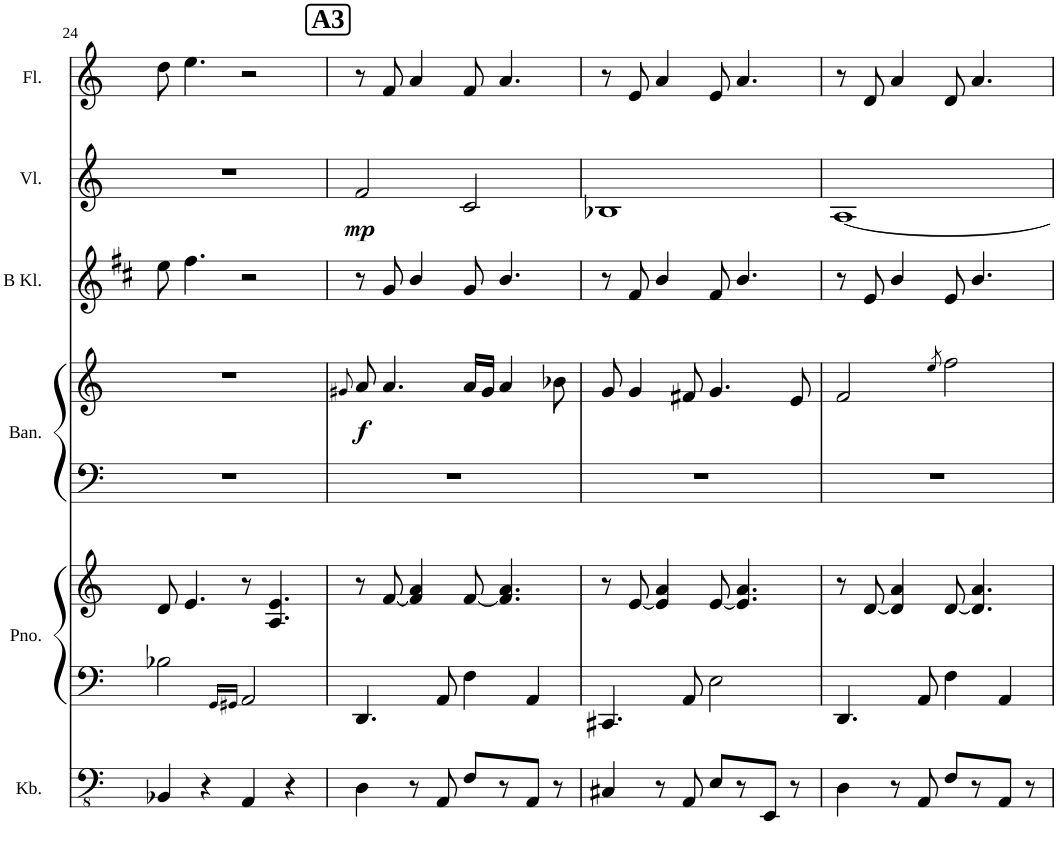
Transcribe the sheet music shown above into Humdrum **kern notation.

**kern	**kern	**kern	**kern	**kern	**dynam	**kern	**kern	**dynam	**kern
*part6	*part5	*part5	*part4	*part4	*part4	*part3	*part2	*part2	*part1
*staff8	*staff7	*staff6	*staff5	*staff4	*staff4/5	*staff3	*staff2	*staff2	*staff1
*I"Kontrabass	*I"Piano	*	*I"Bandoneon	*	*	*I"B Klarinette	*I"Violine	*	*I"Flöte
*I'Kb.	*I'Pno.	*	*I'Ban.	*	*	*I'B Kl.	*I'Vl.	*	*I'Fl.
!!LO:PB:g=z
*clefFv4	*clefF4	*clefG2	*clefF4	*clefG2	*	*clefG2	*clefG2	*	*clefG2
*Trd7c12	*	*	*	*	*	*Trd1c2	*	*	*
*k[]	*k[]	*k[]	*k[]	*k[]	*	*k[f#c#]	*k[]	*	*k[]
*M4/4	*M4/4	*M4/4	*M4/4	*M4/4	*	*M4/4	*M4/4	*	*M4/4
*met(c)	*met(c)	*met(c)	*met(c)	*met(c)	*	*met(c)	*met(c)	*	*met(c)
=24	=24	=24	=24	=24	=24	=24	=24	=24	=24
4BBB-X/	2B-X\	8d/	1r	1r	.	8ee\	1r	.	8dd\
.	.	4.e/	.	.	.	4.ff#\	.	.	4.ee\
4r	.	.	.	.	.	.	.	.	.
.	16qGG/LL	.	.	.	.	.	.	.	.
.	16qGG#X/JJ	.	.	.	.	.	.	.	.
4AAA/	2AA/	8r	.	.	.	2r	.	.	2r
.	.	4.A/ 4.e/	.	.	.	.	.	.	.
4r	.	.	.	.	.	.	.	.	.
!!LO:REH:place=s1:a:B:cj:fs=14:t=A3
=25	=25	=25	=25	=25	=25	=25	=25	=25	=25
.	.	.	.	8qg#X/	.	.	.	.	.
!	!	!	!	!	!LO:DY:b	!	!	!LO:DY:b	!
4DD\	4.DD/	8r	1r	8a/	f	8r	2f/	mp	8r
.	.	[8f/	.	4.a/	.	8g/	.	.	8f/
8r	.	4f/] 4a/	.	.	.	4b/	.	.	4a/
8AAA/	8AA/	.	.	.	.	.	.	.	.
8FF/L	4F\	[8f/	.	16a/LL	.	8g/	2c/	.	8f/
.	.	.	.	16g#/JJ	.	.	.	.	.
8r	.	4.f/] 4.a/	.	4a/	.	4.b/	.	.	4.a/
8AAA/J	4AA/	.	.	.	.	.	.	.	.
8r	.	.	.	8b-X\	.	.	.	.	.
=26	=26	=26	=26	=26	=26	=26	=26	=26	=26
4CC#X/	4.CC#X/	8r	1r	8g/	.	8r	1B-X	.	8r
.	.	[8e/	.	4g/	.	8f#/	.	.	8e/
8r	.	4e/] 4a/	.	.	.	4b/	.	.	4a/
8AAA/	8AA/	.	.	8f#X/	.	.	.	.	.
8EE/L	2E\	[8e/	.	4.g/	.	8f#/	.	.	8e/
8r	.	4.e/] 4.a/	.	.	.	4.b/	.	.	4.a/
8EEE/J	.	.	.	.	.	.	.	.	.
8r	.	.	.	8e/	.	.	.	.	.
=27	=27	=27	=27	=27	=27	=27	=27	=27	=27
4DD\	4.DD/	8r	1r	2f/	.	8r	[1A	.	8r
.	.	[8d/	.	.	.	8e/	.	.	8d/
8r	.	4d/] 4a/	.	.	.	4b/	.	.	4a/
8AAA/	8AA/	.	.	.	.	.	.	.	.
.	.	.	.	8qee/	.	.	.	.	.
8FF/L	4F\	[8d/	.	2ff\	.	8e/	.	.	8d/
8r	.	4.d/] 4.a/	.	.	.	4.b/	.	.	4.a/
8AAA/J	4AA/	.	.	.	.	.	.	.	.
8r	.	.	.	.	.	.	.	.	.
=	=	=	=	=	=	=	=	=	=
*-	*-	*-	*-	*-	*-	*-	*-	*-	*-
